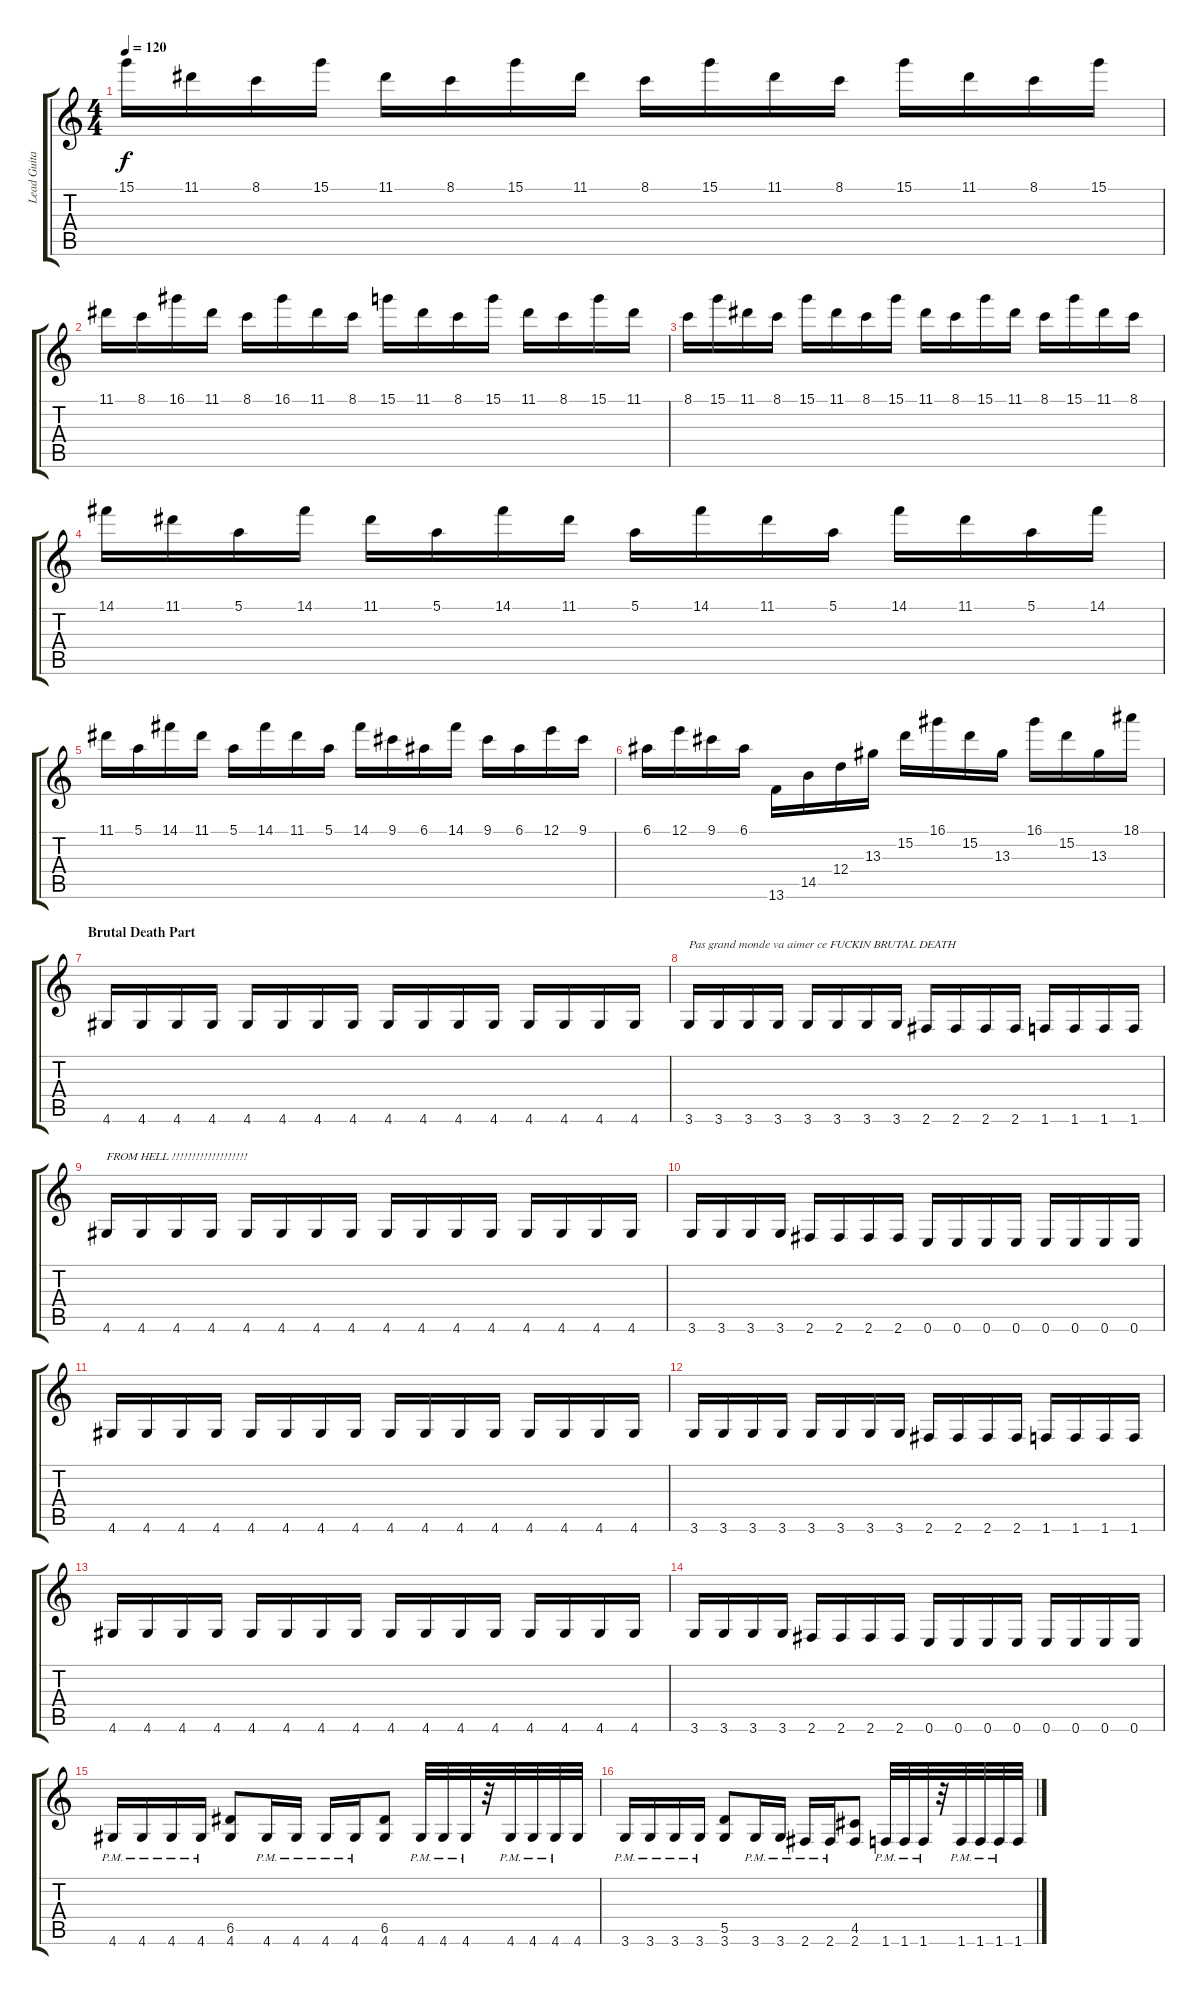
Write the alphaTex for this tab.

\track ("Lead Guitars" "Lead Guita") {instrument overdrivenguitar}
\staff {score tabs}
\tuning (E4 B3 G3 D3 A2 E2) {hide}
\ts (4 4)
\tempo 120
\clef g2
\ks c
15.1.16{dy f} 11.1.16 8.1.16 15.1.16 11.1.16 8.1.16 15.1.16 11.1.16 8.1.16 15.1.16 11.1.16 8.1.16 15.1.16 11.1.16 8.1.16 15.1.16 |
11.1.16 8.1.16 16.1.16 11.1.16 8.1.16 16.1.16 11.1.16 8.1.16 15.1.16 11.1.16 8.1.16 15.1.16 11.1.16 8.1.16 15.1.16 11.1.16 |
8.1.16 15.1.16 11.1.16 8.1.16 15.1.16 11.1.16 8.1.16 15.1.16 11.1.16 8.1.16 15.1.16 11.1.16 8.1.16 15.1.16 11.1.16 8.1.16 |
14.1.16 11.1.16 5.1.16 14.1.16 11.1.16 5.1.16 14.1.16 11.1.16 5.1.16 14.1.16 11.1.16 5.1.16 14.1.16 11.1.16 5.1.16 14.1.16 |
11.1.16 5.1.16 14.1.16 11.1.16 5.1.16 14.1.16 11.1.16 5.1.16 14.1.16 9.1.16 6.1.16 14.1.16 9.1.16 6.1.16 12.1.16 9.1.16 |
6.1.16 12.1.16 9.1.16 6.1.16 13.6.16 14.5.16 12.4.16 13.3.16 15.2.16 16.1.16 15.2.16 13.3.16 16.1.16 15.2.16 13.3.16 18.1.16 |
\section ("" "Brutal Death Part")
4.6.16{volume 11} 4.6.16 4.6.16 4.6.16 4.6.16 4.6.16 4.6.16 4.6.16 4.6.16 4.6.16 4.6.16 4.6.16 4.6.16 4.6.16 4.6.16 4.6.16 |
3.6.16{txt "Pas grand monde va aimer ce FUCKIN BRUTAL DEATH"} 3.6.16 3.6.16 3.6.16 3.6.16 3.6.16 3.6.16 3.6.16 2.6.16 2.6.16 2.6.16 2.6.16 1.6.16 1.6.16 1.6.16 1.6.16 |
4.6.16{txt "FROM HELL !!!!!!!!!!!!!!!!!!!"} 4.6.16 4.6.16 4.6.16 4.6.16 4.6.16 4.6.16 4.6.16 4.6.16 4.6.16 4.6.16 4.6.16 4.6.16 4.6.16 4.6.16 4.6.16 |
3.6.16 3.6.16 3.6.16 3.6.16 2.6.16 2.6.16 2.6.16 2.6.16 0.6.16 0.6.16 0.6.16 0.6.16 0.6.16 0.6.16 0.6.16 0.6.16 |
4.6.16 4.6.16 4.6.16 4.6.16 4.6.16 4.6.16 4.6.16 4.6.16 4.6.16 4.6.16 4.6.16 4.6.16 4.6.16 4.6.16 4.6.16 4.6.16 |
3.6.16 3.6.16 3.6.16 3.6.16 3.6.16 3.6.16 3.6.16 3.6.16 2.6.16 2.6.16 2.6.16 2.6.16 1.6.16 1.6.16 1.6.16 1.6.16 |
4.6.16 4.6.16 4.6.16 4.6.16 4.6.16 4.6.16 4.6.16 4.6.16 4.6.16 4.6.16 4.6.16 4.6.16 4.6.16 4.6.16 4.6.16 4.6.16 |
3.6.16 3.6.16 3.6.16 3.6.16 2.6.16 2.6.16 2.6.16 2.6.16 0.6.16 0.6.16 0.6.16 0.6.16 0.6.16 0.6.16 0.6.16 0.6.16 |
4.6{pm}.16 4.6{pm}.16 4.6{pm}.16 4.6{pm}.16 (6.5 4.6).8 4.6{pm}.16 4.6{pm}.16 4.6{pm}.16 4.6{pm}.16 (6.5 4.6).8 4.6{pm}.32 4.6{pm}.32 4.6{pm}.32 r.32 4.6{pm}.32 4.6{pm}.32 4.6{pm}.32 4.6.32 |
3.6{pm}.16 3.6{pm}.16 3.6{pm}.16 3.6{pm}.16 (5.5 3.6).8 3.6{pm}.16 3.6{pm}.16 2.6{pm}.16 2.6{pm}.16 (4.5 2.6).8 1.6{pm}.32 1.6{pm}.32 1.6{pm}.32 r.32 1.6{pm}.32 1.6{pm}.32 1.6{pm}.32 1.6.32
